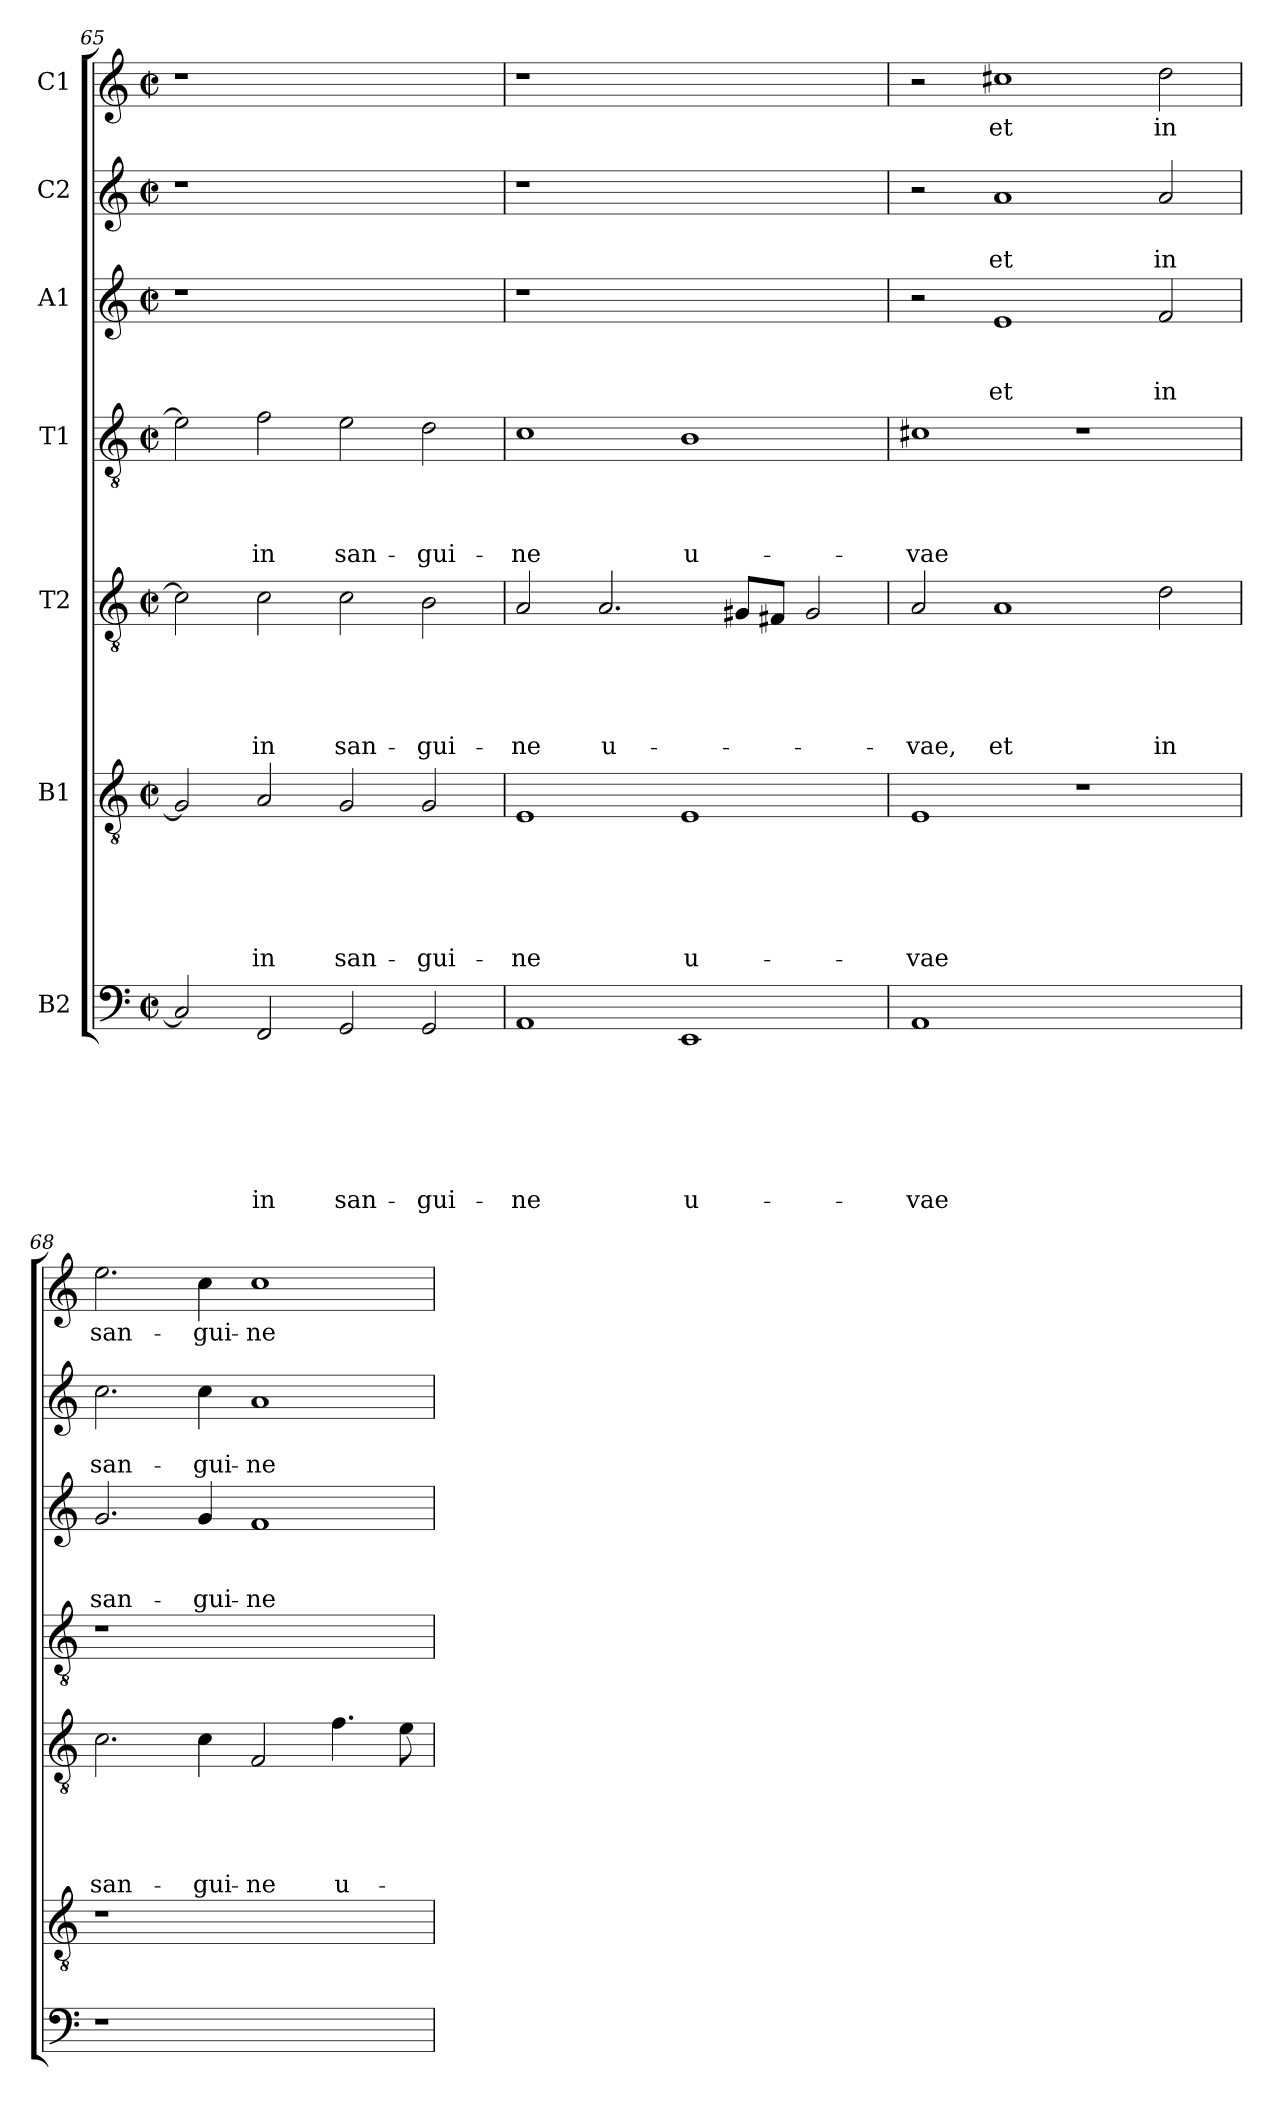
**kern	**text	**text	**text	**text	**text	**text	**text	**kern	**text	**text	**text	**text	**text	**text	**kern	**text	**text	**text	**text	**text	**kern	**text	**text	**text	**text	**kern	**text	**text	**text	**kern	**text	**text	**kern	**text
*part7	*part7	*part7	*part7	*part7	*part7	*part7	*part7	*part6	*part6	*part6	*part6	*part6	*part6	*part6	*part5	*part5	*part5	*part5	*part5	*part5	*part4	*part4	*part4	*part4	*part4	*part3	*part3	*part3	*part3	*part2	*part2	*part2	*part1	*part1
*staff7	*staff7	*staff7	*staff7	*staff7	*staff7	*staff7	*staff7	*staff6	*staff6	*staff6	*staff6	*staff6	*staff6	*staff6	*staff5	*staff5	*staff5	*staff5	*staff5	*staff5	*staff4	*staff4	*staff4	*staff4	*staff4	*staff3	*staff3	*staff3	*staff3	*staff2	*staff2	*staff2	*staff1	*staff1
*I"B2	*	*	*	*	*	*	*	*I"B1	*	*	*	*	*	*	*I"T2	*	*	*	*	*	*I"T1	*	*	*	*	*I"A1	*	*	*	*I"C2	*	*	*I"C1	*
*clefF4	*	*	*	*	*	*	*	*clefGv2	*	*	*	*	*	*	*clefGv2	*	*	*	*	*	*clefGv2	*	*	*	*	*clefG2	*	*	*	*clefG2	*	*	*clefG2	*
*k[]	*	*	*	*	*	*	*	*k[]	*	*	*	*	*	*	*k[]	*	*	*	*	*	*k[]	*	*	*	*	*k[]	*	*	*	*k[]	*	*	*k[]	*
*C:	*	*	*	*	*	*	*	*C:	*	*	*	*	*	*	*C:	*	*	*	*	*	*C:	*	*	*	*	*C:	*	*	*	*C:	*	*	*C:	*
*M2/2	*	*	*	*	*	*	*	*M2/2	*	*	*	*	*	*	*M2/2	*	*	*	*	*	*M2/2	*	*	*	*	*M2/2	*	*	*	*M2/2	*	*	*M2/2	*
*met(c|)	*	*	*	*	*	*	*	*met(c|)	*	*	*	*	*	*	*met(c|)	*	*	*	*	*	*met(c|)	*	*	*	*	*met(c|)	*	*	*	*met(c|)	*	*	*met(c|)	*
=65	=65	=65	=65	=65	=65	=65	=65	=65	=65	=65	=65	=65	=65	=65	=65	=65	=65	=65	=65	=65	=65	=65	=65	=65	=65	=65	=65	=65	=65	=65	=65	=65	=65	=65
2C/]	.	.	.	.	.	.	.	2G/]	.	.	.	.	.	.	2c\]	.	.	.	.	.	2e\]	.	.	.	.	1r	.	.	.	1r	.	.	1r	.
!	!	!	!	!	!	!	!LO:LY:b	!	!	!	!	!	!	!LO:LY:b	!	!	!	!	!	!LO:LY:b	!	!	!	!	!LO:LY:b	!	!	!	!	!	!	!	!	!
2FF/	.	.	.	.	.	.	in	2A/	.	.	.	.	.	in	2c\	.	.	.	.	in	2f\	.	.	.	in	.	.	.	.	.	.	.	.	.
!	!	!	!	!	!	!	!LO:LY:b	!	!	!	!	!	!	!LO:LY:b	!	!	!	!	!	!LO:LY:b	!	!	!	!	!LO:LY:b	!	!	!	!	!	!	!	!	!
2GG/	.	.	.	.	.	.	san-	2G/	.	.	.	.	.	san-	2c\	.	.	.	.	san-	2e\	.	.	.	san-	1ryy	.	.	.	1ryy	.	.	1ryy	.
!	!	!	!	!	!	!	!LO:LY:b	!	!	!	!	!	!	!LO:LY:b	!	!	!	!	!	!LO:LY:b	!	!	!	!	!LO:LY:b	!	!	!	!	!	!	!	!	!
2GG/	.	.	.	.	.	.	-gui-	2G/	.	.	.	.	.	-gui-	2B\	.	.	.	.	-gui-	2d\	.	.	.	-gui-	.	.	.	.	.	.	.	.	.
!!LO:LB:g=z
=66	=66	=66	=66	=66	=66	=66	=66	=66	=66	=66	=66	=66	=66	=66	=66	=66	=66	=66	=66	=66	=66	=66	=66	=66	=66	=66	=66	=66	=66	=66	=66	=66	=66	=66
!	!	!	!	!	!	!	!LO:LY:b	!	!	!	!	!	!	!LO:LY:b	!	!	!	!	!	!LO:LY:b	!	!	!	!	!LO:LY:b	!	!	!	!	!	!	!	!	!
1AA	.	.	.	.	.	.	-ne	1E	.	.	.	.	.	-ne	2A/	.	.	.	.	-ne	1c	.	.	.	-ne	1r	.	.	.	1r	.	.	1r	.
!	!	!	!	!	!	!	!	!	!	!	!	!	!	!	!	!	!	!	!	!LO:LY:b	!	!	!	!	!	!	!	!	!	!	!	!	!	!
.	.	.	.	.	.	.	.	.	.	.	.	.	.	.	2.A/	.	.	.	.	u-	.	.	.	.	.	.	.	.	.	.	.	.	.	.
!	!	!	!	!	!	!	!LO:LY:b	!	!	!	!	!	!	!LO:LY:b	!	!	!	!	!	!	!	!	!	!	!LO:LY:b	!	!	!	!	!	!	!	!	!
1EE	.	.	.	.	.	.	u-	1E	.	.	.	.	.	u-	.	.	.	.	.	.	1B	.	.	.	u-	1ryy	.	.	.	1ryy	.	.	1ryy	.
.	.	.	.	.	.	.	.	.	.	.	.	.	.	.	8G#X/L	.	.	.	.	.	.	.	.	.	.	.	.	.	.	.	.	.	.	.
.	.	.	.	.	.	.	.	.	.	.	.	.	.	.	8F#X/J	.	.	.	.	.	.	.	.	.	.	.	.	.	.	.	.	.	.	.
.	.	.	.	.	.	.	.	.	.	.	.	.	.	.	2G#/	.	.	.	.	.	.	.	.	.	.	.	.	.	.	.	.	.	.	.
=67	=67	=67	=67	=67	=67	=67	=67	=67	=67	=67	=67	=67	=67	=67	=67	=67	=67	=67	=67	=67	=67	=67	=67	=67	=67	=67	=67	=67	=67	=67	=67	=67	=67	=67
!	!	!	!	!	!	!	!LO:LY:b	!	!	!	!	!	!	!LO:LY:b	!	!	!	!	!	!LO:LY:b	!	!	!	!	!LO:LY:b	!	!	!	!	!	!	!	!	!
1AA	.	.	.	.	.	.	-vae	1E	.	.	.	.	.	-vae	2A/	.	.	.	.	-vae,	1c#X	.	.	.	-vae	2r	.	.	.	2r	.	.	2r	.
!	!	!	!	!	!	!	!	!	!	!	!	!	!	!	!	!	!	!	!	!LO:LY:b	!	!	!	!	!	!	!	!	!LO:LY:b	!	!	!LO:LY:b	!	!LO:LY:b
.	.	.	.	.	.	.	.	.	.	.	.	.	.	.	1A	.	.	.	.	et	.	.	.	.	.	1e	.	.	et	1a	.	et	1cc#X	et
1ryy	.	.	.	.	.	.	.	1r	.	.	.	.	.	.	.	.	.	.	.	.	1r	.	.	.	.	.	.	.	.	.	.	.	.	.
!	!	!	!	!	!	!	!	!	!	!	!	!	!	!	!	!	!	!	!	!LO:LY:b	!	!	!	!	!	!	!	!	!LO:LY:b	!	!	!LO:LY:b	!	!LO:LY:b
.	.	.	.	.	.	.	.	.	.	.	.	.	.	.	2d\	.	.	.	.	in	.	.	.	.	.	2f/	.	.	in	2a/	.	in	2dd\	in
=68	=68	=68	=68	=68	=68	=68	=68	=68	=68	=68	=68	=68	=68	=68	=68	=68	=68	=68	=68	=68	=68	=68	=68	=68	=68	=68	=68	=68	=68	=68	=68	=68	=68	=68
!	!	!	!	!	!	!	!	!	!	!	!	!	!	!	!	!	!	!	!	!LO:LY:b	!	!	!	!	!	!	!	!	!LO:LY:b	!	!	!LO:LY:b	!	!LO:LY:b
1r	.	.	.	.	.	.	.	1r	.	.	.	.	.	.	2.c\	.	.	.	.	san-	1r	.	.	.	.	2.g/	.	.	san-	2.cc\	.	san-	2.ee\	san-
!	!	!	!	!	!	!	!	!	!	!	!	!	!	!	!	!	!	!	!	!LO:LY:b	!	!	!	!	!	!	!	!	!LO:LY:b	!	!	!LO:LY:b	!	!LO:LY:b
.	.	.	.	.	.	.	.	.	.	.	.	.	.	.	4c\	.	.	.	.	-gui-	.	.	.	.	.	4g/	.	.	-gui-	4cc\	.	-gui-	4cc\	-gui-
!	!	!	!	!	!	!	!	!	!	!	!	!	!	!	!	!	!	!	!	!LO:LY:b	!	!	!	!	!	!	!	!	!LO:LY:b	!	!	!LO:LY:b	!	!LO:LY:b
1ryy	.	.	.	.	.	.	.	1ryy	.	.	.	.	.	.	2F/	.	.	.	.	-ne	1ryy	.	.	.	.	1f	.	.	-ne	1a	.	-ne	1cc	-ne
!	!	!	!	!	!	!	!	!	!	!	!	!	!	!	!	!	!	!	!	!LO:LY:b	!	!	!	!	!	!	!	!	!	!	!	!	!	!
.	.	.	.	.	.	.	.	.	.	.	.	.	.	.	4.f\	.	.	.	.	u-	.	.	.	.	.	.	.	.	.	.	.	.	.	.
.	.	.	.	.	.	.	.	.	.	.	.	.	.	.	8e\	.	.	.	.	.	.	.	.	.	.	.	.	.	.	.	.	.	.	.
=	=	=	=	=	=	=	=	=	=	=	=	=	=	=	=	=	=	=	=	=	=	=	=	=	=	=	=	=	=	=	=	=	=	=
*-	*-	*-	*-	*-	*-	*-	*-	*-	*-	*-	*-	*-	*-	*-	*-	*-	*-	*-	*-	*-	*-	*-	*-	*-	*-	*-	*-	*-	*-	*-	*-	*-	*-	*-
